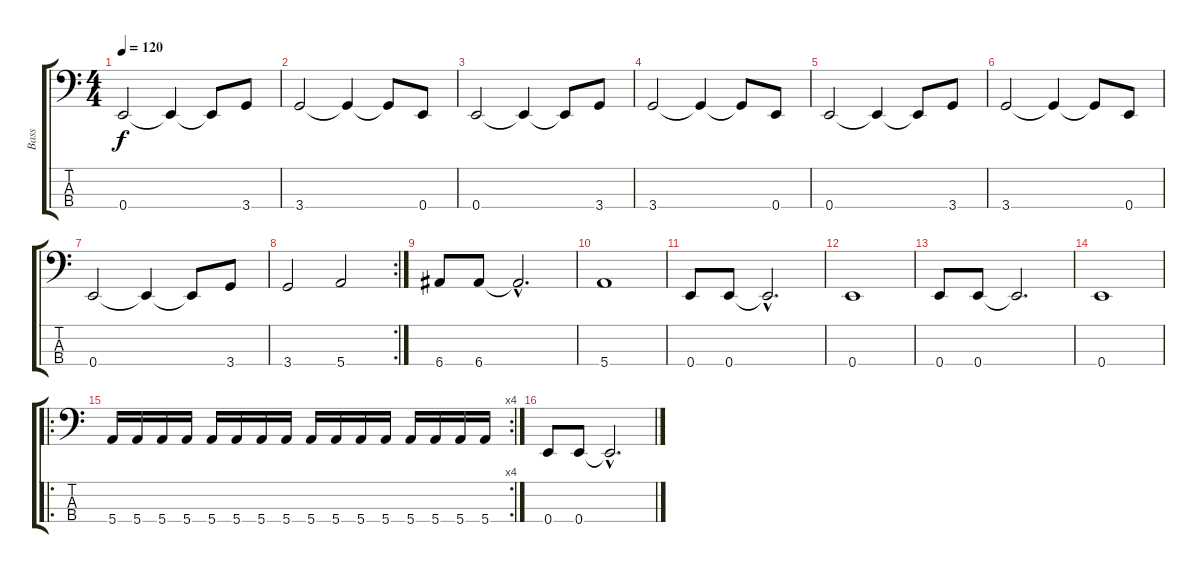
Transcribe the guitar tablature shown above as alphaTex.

\track ("Bass" "Bass") {instrument electricbassfinger}
\staff {score tabs}
\tuning (G2 D2 A1 E1) {hide}
\ts (4 4)
\tempo 120
\clef f4
\ks c
0.4.2{dy f} 0.4{t}.4 0.4{t}.8 3.4.8 |
3.4.2 3.4{t}.4 3.4{t}.8 0.4.8 |
0.4.2 0.4{t}.4 0.4{t}.8 3.4.8 |
3.4.2 3.4{t}.4 3.4{t}.8 0.4.8 |
0.4.2 0.4{t}.4 0.4{t}.8 3.4.8 |
3.4.2 3.4{t}.4 3.4{t}.8 0.4.8 |
0.4.2 0.4{t}.4 0.4{t}.8 3.4.8 |
\rc 2
3.4.2 5.4.2 |
6.4.8 6.4.8 6.4{hac t}.2{d} |
5.4.1 |
0.4.8 0.4.8 0.4{hac t}.2{d} |
0.4.1 |
0.4.8 0.4.8 0.4{t}.2{d} |
0.4.1 |
\ro
\rc 4
5.4.16 5.4.16 5.4.16 5.4.16 5.4.16 5.4.16 5.4.16 5.4.16 5.4.16 5.4.16 5.4.16 5.4.16 5.4.16 5.4.16 5.4.16 5.4.16 |
0.4.8 0.4.8 0.4{hac t}.2{d}
